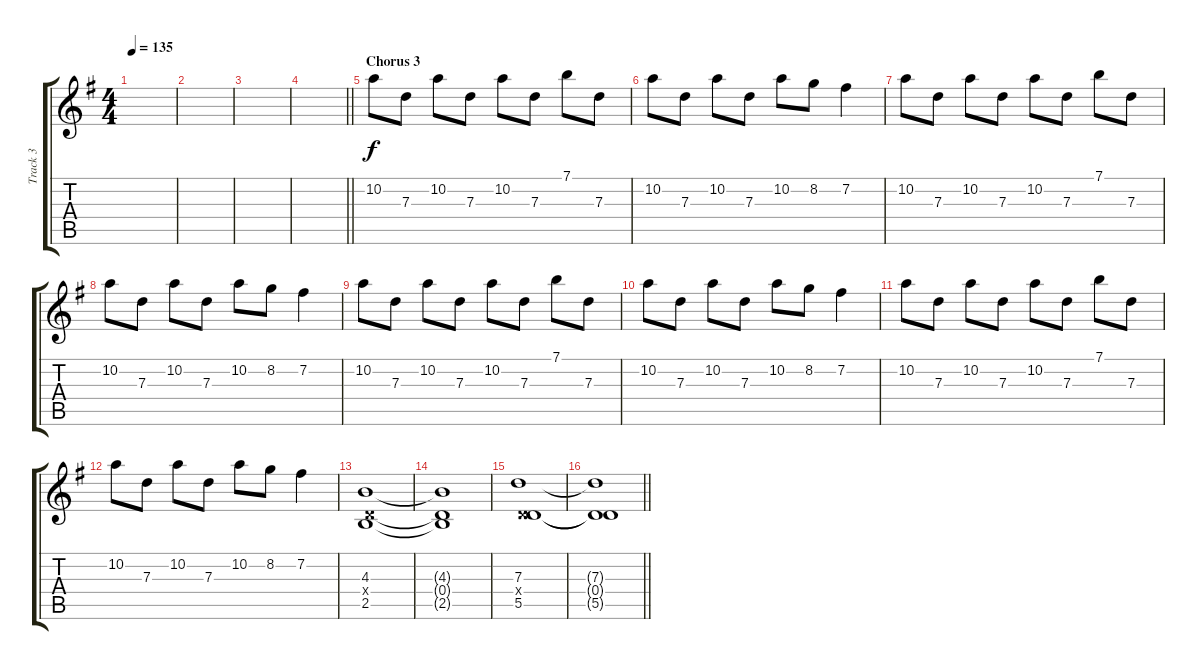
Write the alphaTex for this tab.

\track ("Track 3" "Track 3") {instrument overdrivenguitar}
\staff {score tabs}
\tuning (E4 B3 G3 D3 A2 D2) {hide}
\ts (4 4)
\tempo 135
\clef g2
\ks g
|
|
|
\barLineRight lightlight
|
\section ("" "Chorus 3")
10.2.8 7.3.8 10.2.8 7.3.8 10.2.8 7.3.8 7.1.8 7.3.8 |
10.2.8 7.3.8 10.2.8 7.3.8 10.2.8 8.2.8 7.2.4 |
10.2.8 7.3.8 10.2.8 7.3.8 10.2.8 7.3.8 7.1.8 7.3.8 |
10.2.8 7.3.8 10.2.8 7.3.8 10.2.8 8.2.8 7.2.4 |
10.2.8 7.3.8 10.2.8 7.3.8 10.2.8 7.3.8 7.1.8 7.3.8 |
10.2.8 7.3.8 10.2.8 7.3.8 10.2.8 8.2.8 7.2.4 |
10.2.8 7.3.8 10.2.8 7.3.8 10.2.8 7.3.8 7.1.8 7.3.8 |
10.2.8 7.3.8 10.2.8 7.3.8 10.2.8 8.2.8 7.2.4 |
(4.3 0.4{x} 2.5).1 |
(4.3{t} 0.4{t} 2.5{t}).1 |
(7.3 0.4{x} 5.5).1 |
\barLineRight lightlight
(7.3{t} 0.4{t} 5.5{t}).1
